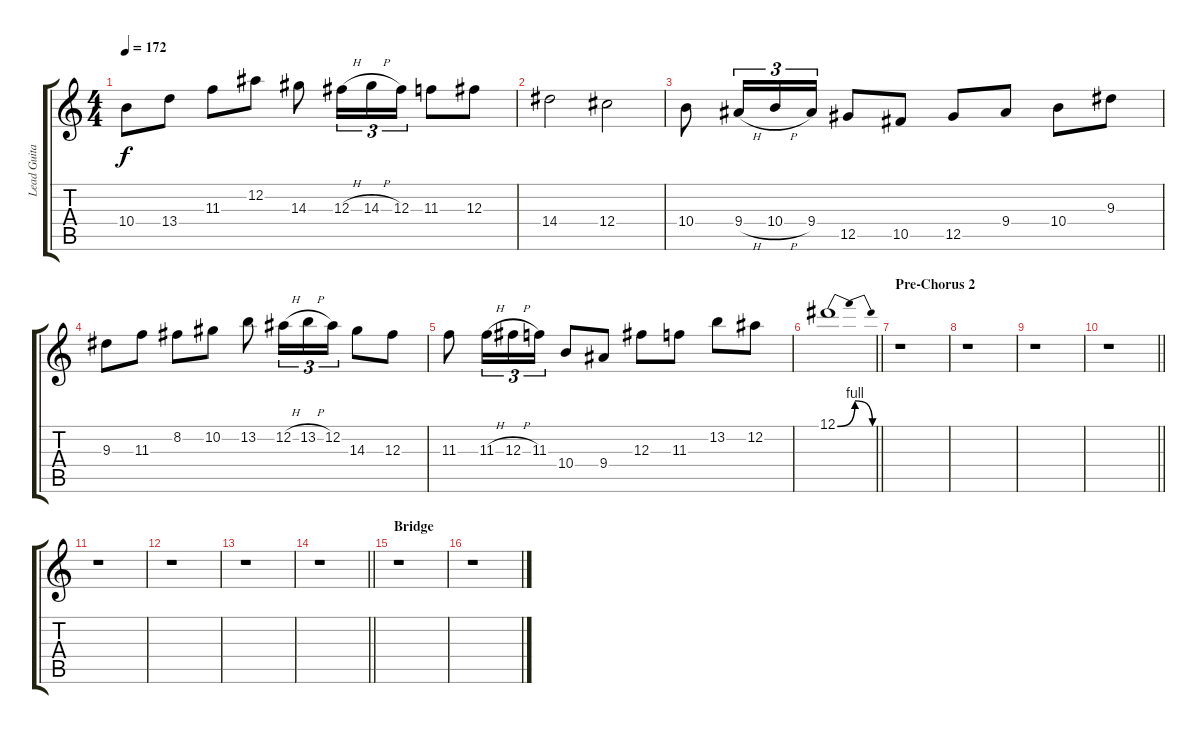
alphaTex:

\track ("Lead Guitar 1: Hide" "Lead Guita") {instrument overdrivenguitar}
\staff {score tabs}
\tuning (Eb4 Bb3 Gb3 Db3 Ab2 Eb2) {hide}
\ts (4 4)
\tempo 172
\clef g2
\ks c
10.4.8{dy f} 13.4.8 11.3.8 12.2.8 14.3.8 12.3{h}.16{tu (3 2)} 14.3{h}.16{tu (3 2)} 12.3.16{tu (3 2)} 11.3.8 12.3.8 |
14.4.2 12.4.2 |
10.4.8 9.4{h}.16{tu (3 2)} 10.4{h}.16{tu (3 2)} 9.4.16{tu (3 2)} 12.5.8 10.5.8 12.5.8 9.4.8 10.4.8 9.3.8 |
9.3.8 11.3.8 8.2.8 10.2.8 13.2.8 12.2{h}.16{tu (3 2)} 13.2{h}.16{tu (3 2)} 12.2.16{tu (3 2)} 14.3.8 12.3.8 |
11.3.8 11.3{h}.16{tu (3 2)} 12.3{h}.16{tu (3 2)} 11.3.16{tu (3 2)} 10.4.8 9.4.8 12.3.8 11.3.8 13.2.8 12.2.8 |
\barLineRight lightlight
12.1{be (bendrelease 0 0 15 4 45 4 60 0)}.1 |
\section ("" "Pre-Chorus 2")
r.1 |
r.1 |
r.1 |
\barLineRight lightlight
r.1 |
r.1 |
r.1 |
r.1 |
\barLineRight lightlight
r.1 |
\section ("" "Bridge")
r.1 |
r.1
